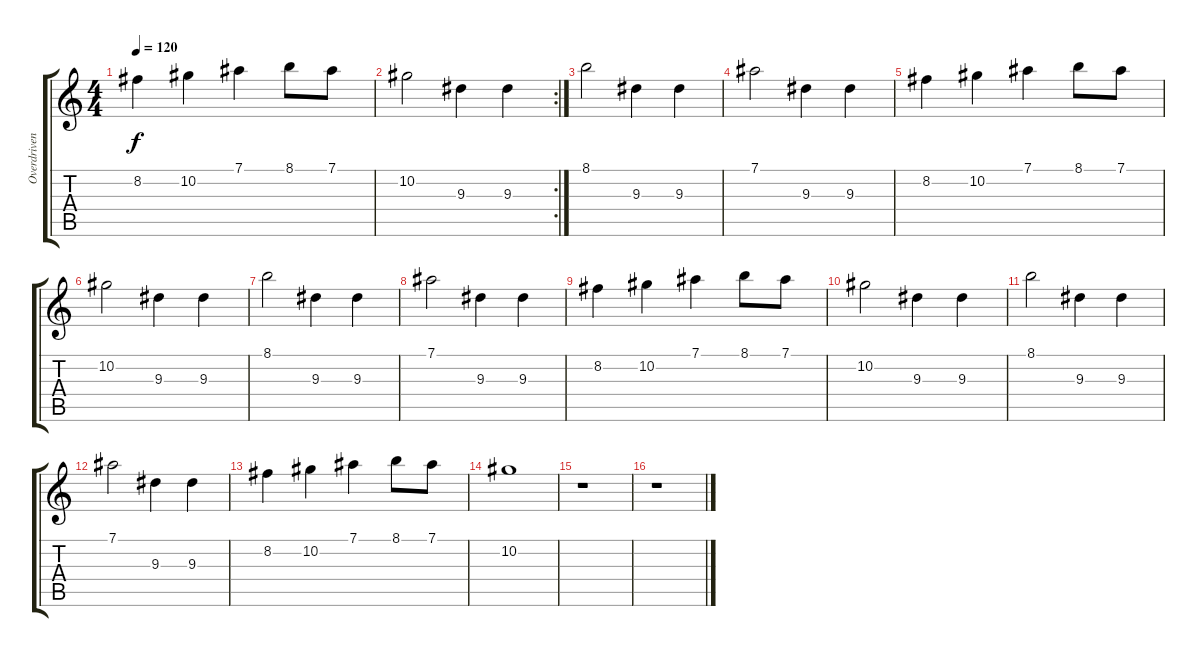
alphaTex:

\track ("Overdriven Guitar " "Overdriven") {instrument overdrivenguitar}
\staff {score tabs}
\tuning (Eb4 Bb3 Gb3 Db3 Ab2 Eb2) {hide}
\ts (4 4)
\tempo 120
\clef g2
\ks c
8.2.4{dy f} 10.2.4 7.1.4 8.1.8 7.1.8 |
\rc 2
10.2.2 9.3.4 9.3.4 |
8.1.2 9.3.4 9.3.4 |
7.1.2 9.3.4 9.3.4 |
8.2.4 10.2.4 7.1.4 8.1.8 7.1.8 |
10.2.2 9.3.4 9.3.4 |
8.1.2 9.3.4 9.3.4 |
7.1.2 9.3.4 9.3.4 |
8.2.4 10.2.4 7.1.4 8.1.8 7.1.8 |
10.2.2 9.3.4 9.3.4 |
8.1.2 9.3.4 9.3.4 |
7.1.2 9.3.4 9.3.4 |
8.2.4 10.2.4 7.1.4 8.1.8 7.1.8 |
10.2.1 |
r.1 |
r.1
